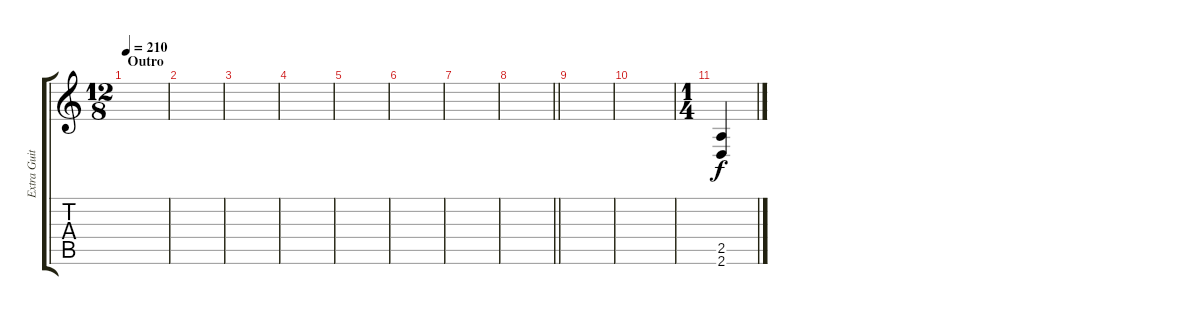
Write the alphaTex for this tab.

\track ("Extra Guitar" "Extra Guit") {instrument distortionguitar}
\staff {score tabs}
\tuning (D4 A3 F3 C3 G2 C2) {hide}
\ts (12 8)
\section ("" "Outro")
\tempo 210
\clef g2
\ks c
|
|
|
|
|
|
|
\barLineRight lightlight
|
|
|
\ts (1 4)
(2.5 2.6).4
